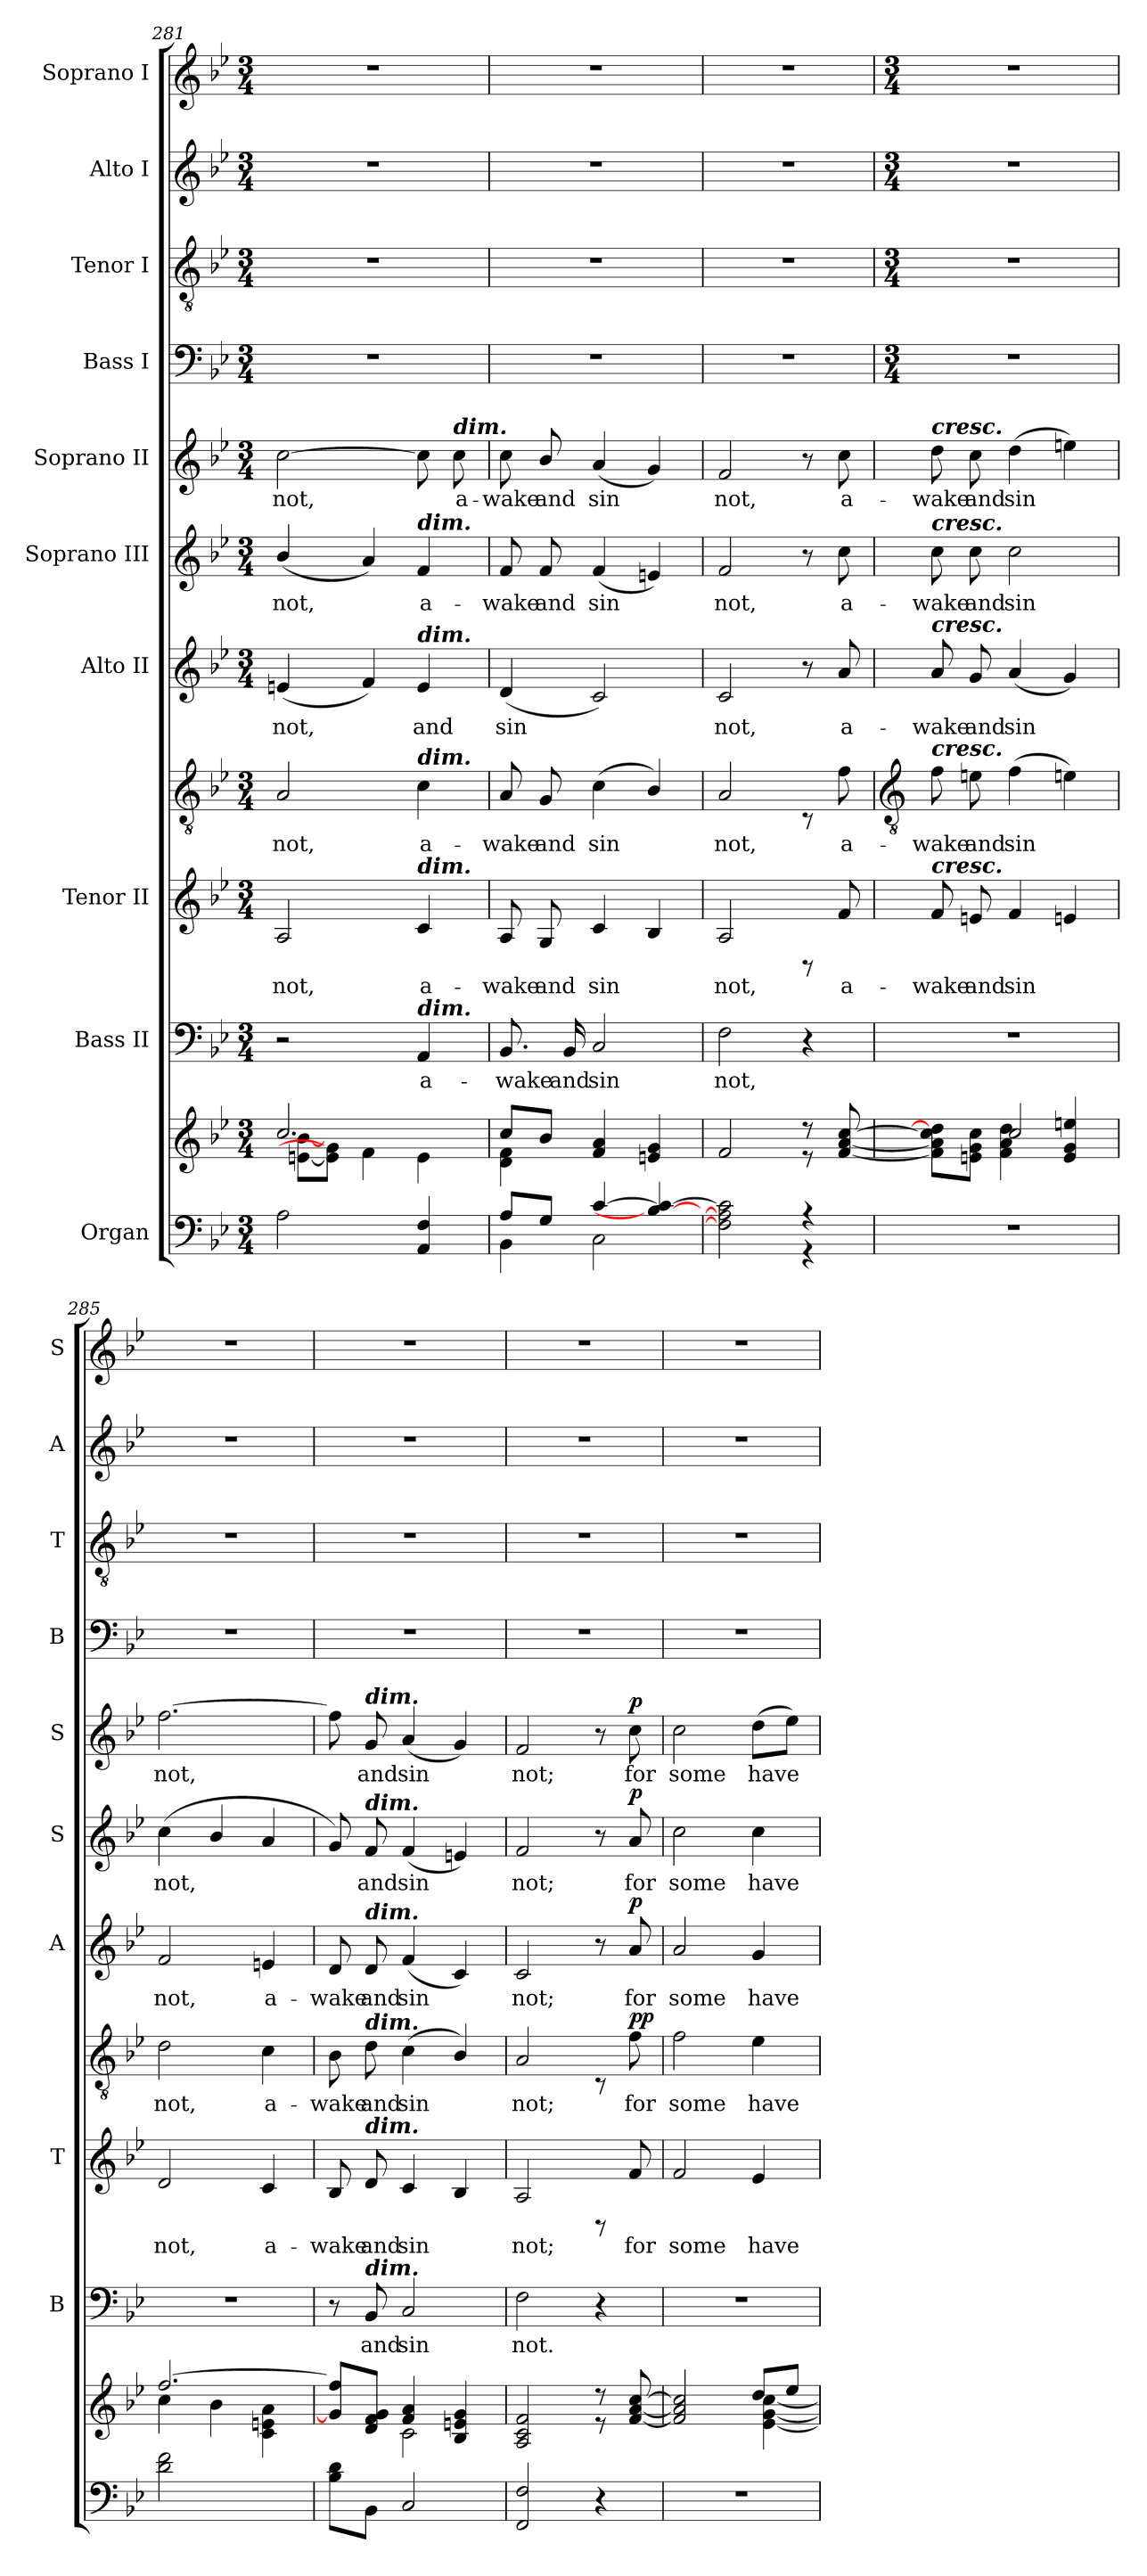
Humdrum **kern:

**kern	**kern	**kern	**text	**kern	**text	**kern	**text	**dynam	**kern	**text	**dynam	**kern	**text	**dynam	**kern	**text	**dynam	**kern	**kern	**kern	**kern
*part10	*part10	*part9	*part9	*part8	*part8	*part8	*part8	*part8	*part7	*part7	*part7	*part6	*part6	*part6	*part5	*part5	*part5	*part4	*part3	*part2	*part1
*staff12	*staff11	*staff10	*staff10	*staff9	*staff9	*staff8	*staff8	*staff8/9	*staff7	*staff7	*staff7	*staff6	*staff6	*staff6	*staff5	*staff5	*staff5	*staff4	*staff3	*staff2	*staff1
*I"Organ	*	*I"Bass II	*	*I"Tenor II	*	*	*	*	*I"Alto II	*	*	*I"Soprano III	*	*	*I"Soprano II	*	*	*I"Bass I	*I"Tenor I	*I"Alto I	*I"Soprano I
*	*	*I'B	*	*I'T	*	*	*	*	*I'A	*	*	*I'S	*	*	*I'S	*	*	*I'B	*I'T	*I'A	*I'S
*clefF4	*clefG2	*clefF4	*	*	*	*clefGv2	*	*	*clefG2	*	*	*clefG2	*	*	*clefG2	*	*	*clefF4	*clefGv2	*clefG2	*clefG2
*k[b-e-]	*k[b-e-]	*k[b-e-]	*	*k[b-e-]	*	*k[b-e-]	*	*	*k[b-e-]	*	*	*k[b-e-]	*	*	*k[b-e-]	*	*	*k[b-e-]	*k[b-e-]	*k[b-e-]	*k[b-e-]
*B-:	*B-:	*B-:	*	*B-:	*	*B-:	*	*	*B-:	*	*	*B-:	*	*	*B-:	*	*	*B-:	*B-:	*B-:	*B-:
*M3/4	*M3/4	*M3/4	*	*M3/4	*	*M3/4	*	*	*M3/4	*	*	*M3/4	*	*	*M3/4	*	*	*M3/4	*M3/4	*M3/4	*M3/4
=281	=281	=281	=281	=281	=281	=281	=281	=281	=281	=281	=281	=281	=281	=281	=281	=281	=281	=281	=281	=281	=281
*^	*^	*	*	*	*	*	*	*	*	*	*	*	*	*	*	*	*	*	*	*	*
!	!	!	!	!	!	!	!LO:LY:b	!	!LO:LY:b	!	!	!LO:LY:b	!	!	!LO:LY:b	!	!	!LO:LY:b	!	!	!	!	!
2A\	2ryy	2.cc/	[8en\ [8b-\L	2r	.	2A	not,	2A	not,	.	(<4en	not,	.	(<4b-/	not,	.	[2cc	not,	.	2.r	2.r	2.r	2.r
.	.	.	8e\] 8g\]J	.	.	.	.	.	.	.	.	.	.	.	.	.	.	.	.	.	.	.	.
.	.	.	4f\	.	.	.	.	.	.	.	4f)	.	.	4a)	.	.	.	.	.	.	.	.	.
!	!	!	!	!	!	!	!	!	!	!	!	!	!	!LO:TX:a:Bi:t=dim.	!	!	!	!	!	!	!	!	!
!	!	!	!	!	!	!	!	!	!	!	!LO:TX:a:Bi:t=dim.	!	!	!	!	!	!	!	!	!	!	!	!
!	!	!	!	!	!	!	!	!LO:TX:a:Bi:t=dim.	!	!	!	!	!	!	!	!	!	!	!	!	!	!	!
!	!	!	!	!	!	!LO:TX:a:Bi:t=dim.	!	!	!	!	!	!	!	!	!	!	!	!	!	!	!	!	!
!	!	!	!	!LO:TX:a:Bi:t=dim.	!	!	!	!	!	!	!	!	!	!	!	!	!	!	!	!	!	!	!
!	!	!	!	!	!LO:LY:b	!	!LO:LY:b	!	!LO:LY:b	!	!	!LO:LY:b	!	!	!LO:LY:b	!	!	!	!	!	!	!	!
4AA/ 4F/	4ryy	.	4e\	4AA	a-	4c	a-	4c	a-	.	4e	and	.	4f	a-	.	8cc]	.	.	.	.	.	.
!	!	!	!	!	!	!	!	!	!	!	!	!	!	!	!	!	!LO:TX:a:Bi:t=dim.	!	!	!	!	!	!
!	!	!	!	!	!	!	!	!	!	!	!	!	!	!	!	!	!	!LO:LY:b	!	!	!	!	!
.	.	.	.	.	.	.	.	.	.	.	.	.	.	.	.	.	8cc	a-	.	.	.	.	.
=282	=282	=282	=282	=282	=282	=282	=282	=282	=282	=282	=282	=282	=282	=282	=282	=282	=282	=282	=282	=282	=282	=282	=282
!	!	!	!	!	!LO:LY:b	!	!LO:LY:b	!	!LO:LY:b	!	!	!LO:LY:b	!	!	!LO:LY:b	!	!	!LO:LY:b	!	!	!	!	!
8A/L	4BB-\	8cc/L	4d\ 4f\	8.BB-	-wake	8A	-wake	8A	-wake	.	(<4d	sin	.	8f	-wake	.	8cc	-wake	.	2.r	2.r	2.r	2.r
!	!	!	!	!	!	!	!LO:LY:b	!	!LO:LY:b	!	!	!	!	!	!LO:LY:b	!	!	!LO:LY:b	!	!	!	!	!
8G/J	.	8b-/J	.	.	.	8G	and	8G	and	.	.	.	.	8f	and	.	8b-/	and	.	.	.	.	.
!	!	!	!	!	!LO:LY:b	!	!	!	!	!	!	!	!	!	!	!	!	!	!	!	!	!	!
.	.	.	.	16BB-	and	.	.	.	.	.	.	.	.	.	.	.	.	.	.	.	.	.	.
!	!	!	!	!	!LO:LY:b	!	!LO:LY:b	!	!LO:LY:b	!	!	!	!	!	!LO:LY:b	!	!	!LO:LY:b	!	!	!	!	!
[4c/	2C\	4f/ 4a/	2ryy	2C	sin	4c	sin	(<4c	sin	.	2c)	.	.	(<4f	sin	.	(<4a	sin	.	.	.	.	.
4B-/_ 4c/_	.	4en/ 4g/	.	.	.	4B-/	.	4B-/)	.	.	.	.	.	4en)	.	.	4g)	.	.	.	.	.	.
=283	=283	=283	=283	=283	=283	=283	=283	=283	=283	=283	=283	=283	=283	=283	=283	=283	=283	=283	=283	=283	=283	=283	=283
!	!	!	!	!	!LO:LY:b	!	!LO:LY:b	!	!LO:LY:b	!	!	!LO:LY:b	!	!	!LO:LY:b	!	!	!LO:LY:b	!	!	!	!	!
2F\] 2A\] 2c\]	2ryy	2f/	2ryy	2F	not,	2A	not,	2A	not,	.	2c	not,	.	2f	not,	.	2f	not,	.	2.r	2.r	2.r	2.r
4r	4r	8r	8r	4r	.	8rBB	.	8rBB	.	.	8r	.	.	8r	.	.	8r	.	.	.	.	.	.
!	!	!	!	!	!	!	!LO:LY:b	!	!LO:LY:b	!	!	!LO:LY:b	!	!	!LO:LY:b	!	!	!LO:LY:b	!	!	!	!	!
.	.	[8f/ [8a/ [8cc/	8ryy	.	.	8f	a-	8f	a-	.	8a	a-	.	8cc	a-	.	8cc	a-	.	.	.	.	.
*v	*v	*	*	*	*	*	*	*	*	*	*	*	*	*	*	*	*	*	*	*	*	*	*
!!LO:LB:g=z
=284	=284	=284	=284	=284	=284	=284	=284	=284	=284	=284	=284	=284	=284	=284	=284	=284	=284	=284	=284	=284	=284	=284
*	*	*	*	*	*	*	*clefGv2	*	*	*	*	*	*	*	*	*	*	*	*	*	*	*
*	*	*	*	*	*	*	*	*	*	*	*	*	*	*	*	*	*	*	*M3/4	*M3/4	*M3/4	*M3/4
!	!	!	!	!	!	!	!	!	!	!	!	!	!	!	!	!LO:TX:a:Bi:t=cresc.	!	!	!	!	!	!
!	!	!	!	!	!	!	!	!	!	!	!	!	!LO:TX:a:Bi:t=cresc.	!	!	!	!	!	!	!	!	!
!	!	!	!	!	!	!	!	!	!	!LO:TX:a:Bi:t=cresc.	!	!	!	!	!	!	!	!	!	!	!	!
!	!	!	!	!	!	!	!LO:TX:a:Bi:t=cresc.	!	!	!	!	!	!	!	!	!	!	!	!	!	!	!
!	!	!	!	!	!LO:TX:a:Bi:t=cresc.	!	!	!	!	!	!	!	!	!	!	!	!	!	!	!	!	!
!LO:N:vis=1	!	!	!LO:N:vis=1	!	!	!LO:LY:b	!	!LO:LY:b	!	!	!LO:LY:b	!	!	!LO:LY:b	!	!	!LO:LY:b	!	!	!	!	!
2.r	4ryy	8f\] 8a\] 8cc\] 8dd\]L	2.r	.	8f	-wake	8f	-wake	.	8a	-wake	.	8cc	-wake	.	8dd	-wake	.	2.r	2.r	2.r	2.r
!	!	!	!	!	!	!LO:LY:b	!	!LO:LY:b	!	!	!LO:LY:b	!	!	!LO:LY:b	!	!	!LO:LY:b	!	!	!	!	!
.	.	8en\ 8g\ 8cc\J	.	.	8en	and	8en	and	.	8g	and	.	8cc	and	.	8cc	and	.	.	.	.	.
!	!	!	!	!	!	!LO:LY:b	!	!LO:LY:b	!	!	!LO:LY:b	!	!	!LO:LY:b	!	!	!LO:LY:b	!	!	!	!	!
.	2cc/	4f\ 4a\ 4dd\	.	.	4f	sin	(>4f	sin	.	(<4a	sin	.	2cc	sin	.	(>4dd	sin	.	.	.	.	.
.	.	4e/ 4g/ 4een/	.	.	4en	.	4en)	.	.	4g)	.	.	.	.	.	4een)	.	.	.	.	.	.
=285	=285	=285	=285	=285	=285	=285	=285	=285	=285	=285	=285	=285	=285	=285	=285	=285	=285	=285	=285	=285	=285	=285
!	!	!	!LO:N:vis=1	!	!	!LO:LY:b	!	!LO:LY:b	!	!	!LO:LY:b	!	!	!LO:LY:b	!	!	!LO:LY:b	!	!	!	!	!
2d 2f	[2.ff/	4cc\	2.r	.	2d	not,	2d	not,	.	2f	not,	.	(<4cc	not,	.	[2.ff	not,	.	2.r	2.r	2.r	2.r
.	.	4b-\	.	.	.	.	.	.	.	.	.	.	4b-/	.	.	.	.	.	.	.	.	.
!	!	!	!	!	!	!LO:LY:b	!	!LO:LY:b	!	!	!LO:LY:b	!	!	!	!	!	!	!	!	!	!	!
4ryy	.	4c\ 4en\ 4a\	.	.	4c	a-	4c	a-	.	4en	a-	.	4a	.	.	.	.	.	.	.	.	.
=286	=286	=286	=286	=286	=286	=286	=286	=286	=286	=286	=286	=286	=286	=286	=286	=286	=286	=286	=286	=286	=286	=286
!	!	!	!	!	!	!LO:LY:b	!	!LO:LY:b	!	!	!LO:LY:b	!	!	!	!	!	!	!	!	!	!	!
8B- 8dL	8g/] 8ff/]L	4ryy	8r	.	8B-	-wake	8B-	-wake	.	8d	-wake	.	8g)	.	.	8ff]	.	.	2.r	2.r	2.r	2.r
!	!	!	!	!	!	!	!	!	!	!	!	!	!	!	!	!LO:TX:a:Bi:t=dim.	!	!	!	!	!	!
!	!	!	!	!	!	!	!	!	!	!	!	!	!LO:TX:a:Bi:t=dim.	!	!	!	!	!	!	!	!	!
!	!	!	!	!	!	!	!	!	!	!LO:TX:a:Bi:t=dim.	!	!	!	!	!	!	!	!	!	!	!	!
!	!	!	!	!	!	!	!LO:TX:a:Bi:t=dim.	!	!	!	!	!	!	!	!	!	!	!	!	!	!	!
!	!	!	!	!	!LO:TX:a:Bi:t=dim.	!	!	!	!	!	!	!	!	!	!	!	!	!	!	!	!	!
!	!	!	!LO:TX:a:Bi:t=dim.	!	!	!	!	!	!	!	!	!	!	!	!	!	!	!	!	!	!	!
!	!	!	!	!LO:LY:b	!	!LO:LY:b	!	!LO:LY:b	!	!	!LO:LY:b	!	!	!LO:LY:b	!	!	!LO:LY:b	!	!	!	!	!
8BB-J	8d/ 8f/ 8g/J	.	8BB-	and	8d	and	8d	and	.	8d	and	.	8f	and	.	8g	and	.	.	.	.	.
!	!	!	!	!LO:LY:b	!	!LO:LY:b	!	!LO:LY:b	!	!	!LO:LY:b	!	!	!LO:LY:b	!	!	!LO:LY:b	!	!	!	!	!
2C	4f/ 4a/	2c\	2C	sin	4c	sin	(<4c	sin	.	(<4f	sin	.	(<4f	sin	.	(<4a	sin	.	.	.	.	.
.	4B-/ 4en/ 4g/	.	.	.	4B-/	.	4B-/)	.	.	4c)	.	.	4en)	.	.	4g)	.	.	.	.	.	.
=287	=287	=287	=287	=287	=287	=287	=287	=287	=287	=287	=287	=287	=287	=287	=287	=287	=287	=287	=287	=287	=287	=287
!	!	!	!	!LO:LY:b	!	!LO:LY:b	!	!LO:LY:b	!	!	!LO:LY:b	!	!	!LO:LY:b	!	!	!LO:LY:b	!	!	!	!	!
2FF/ 2F/	2A/ 2c/ 2f/	2ryy	2F	not.	2A	not;	2A	not;	.	2c	not;	.	2f	not;	.	2f	not;	.	2.r	2.r	2.r	2.r
4r	8r	8r	4r	.	8rBB	.	8rBB	.	.	8r	.	.	8r	.	.	8r	.	.	.	.	.	.
!	!	!	!	!	!	!LO:LY:b	!	!LO:LY:b	!LO:DY:b=2	!	!LO:LY:b	!	!	!LO:LY:b	!	!	!LO:LY:b	!	!	!	!	!
!	!	!	!	!	!	!	!	!	!LO:DY:n=1:b	!	!	!LO:DY:b	!	!	!LO:DY:b	!	!	!LO:DY:b	!	!	!	!
.	[8f/ [8a/ [8cc/	8ryy	.	.	8f	for	8f	for	p p	8a	for	p	8a	for	p	8cc	for	p	.	.	.	.
=288	=288	=288	=288	=288	=288	=288	=288	=288	=288	=288	=288	=288	=288	=288	=288	=288	=288	=288	=288	=288	=288	=288
!LO:N:vis=1	!	!	!LO:N:vis=1	!	!	!LO:LY:b	!	!LO:LY:b	!	!	!LO:LY:b	!	!	!LO:LY:b	!	!	!LO:LY:b	!	!	!	!	!
2.r	2f/] 2a/] 2cc/]	2ryy	2.r	.	2f	some	2f	some	.	2a	some	.	2cc	some	.	2cc	some	.	2.r	2.r	2.r	2.r
!	!	!	!	!	!	!LO:LY:b	!	!LO:LY:b	!	!	!LO:LY:b	!	!	!LO:LY:b	!	!	!LO:LY:b	!	!	!	!	!
.	8dd/L	[4e-\ [4g\ [4cc\	.	.	4e-	have	4e-	have	.	4g	have	.	4cc	have	.	(>8ddL	have	.	.	.	.	.
.	8ee-/J	.	.	.	.	.	.	.	.	.	.	.	.	.	.	8ee-J)	.	.	.	.	.	.
*	*v	*v	*	*	*	*	*	*	*	*	*	*	*	*	*	*	*	*	*	*	*	*
=	=	=	=	=	=	=	=	=	=	=	=	=	=	=	=	=	=	=	=	=	=
*-	*-	*-	*-	*-	*-	*-	*-	*-	*-	*-	*-	*-	*-	*-	*-	*-	*-	*-	*-	*-	*-
